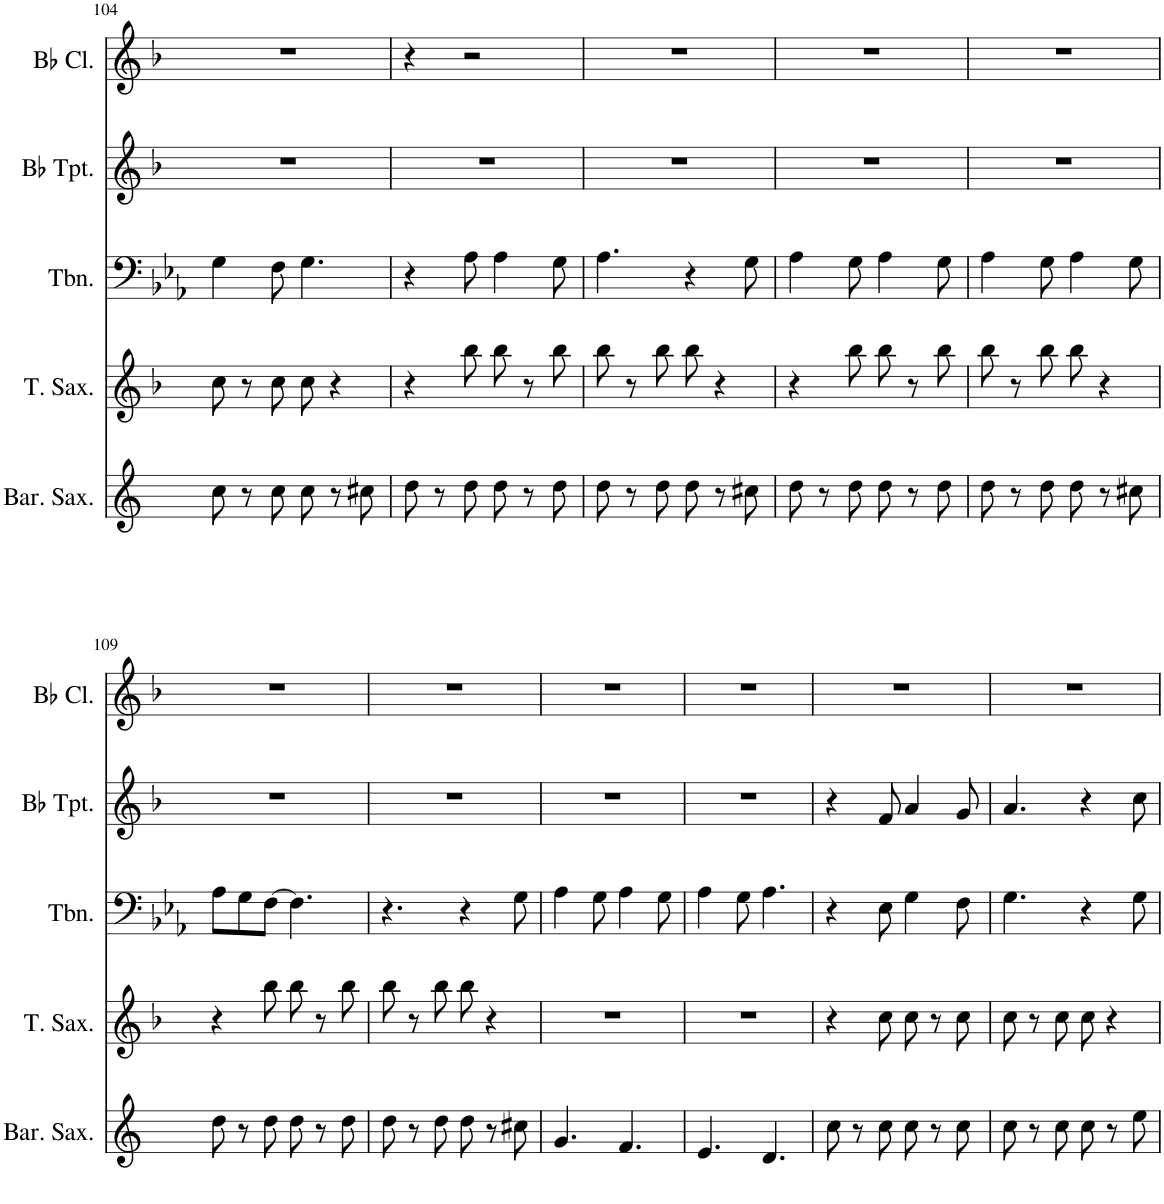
**kern	**kern	**kern	**kern	**kern
*part5	*part4	*part3	*part2	*part1
*staff5	*staff4	*staff3	*staff2	*staff1
*I"Baritone Saxophone	*I"Tenor Saxophone	*I"Trombone	*I"Bb Trumpet	*I"Bb Clarinet
*I'Bar. Sax.	*I'T. Sax.	*I'Tbn.	*I'Bb Tpt.	*I'Bb Cl.
!!LO:PB:g=z
*clefG2	*clefG2	*clefF4	*clefG2	*clefG2
*ITrd12c21	*ITrd8c14	*	*ITrd1c2	*ITrd1c2
*k[]	*k[b-]	*k[b-e-a-]	*k[b-]	*k[b-]
*M6/8	*M6/8	*M6/8	*M6/8	*M6/8
=104	=104	=104	=104	=104
8cc\	8cc\	4G\	2.r	2.r
8r	8r	.	.	.
8cc\	8cc\	8F\	.	.
8cc\	8cc\	4.G\	.	.
8r	4r	.	.	.
8cc#X\	.	.	.	.
=105	=105	=105	=105	=105
8dd\	4r	4r	2.r	4r
8r	.	.	.	.
8dd\	8bb-\	8A-\	.	2r
8dd\	8bb-\	4A-\	.	.
8r	8r	.	.	.
8dd\	8bb-\	8G\	.	.
=106	=106	=106	=106	=106
8dd\	8bb-\	4.A-\	2.r	2.r
8r	8r	.	.	.
8dd\	8bb-\	.	.	.
8dd\	8bb-\	4r	.	.
8r	4r	.	.	.
8cc#X\	.	8G\	.	.
=107	=107	=107	=107	=107
8dd\	4r	4A-\	2.r	2.r
8r	.	.	.	.
8dd\	8bb-\	8G\	.	.
8dd\	8bb-\	4A-\	.	.
8r	8r	.	.	.
8dd\	8bb-\	8G\	.	.
=108	=108	=108	=108	=108
8dd\	8bb-\	4A-\	2.r	2.r
8r	8r	.	.	.
8dd\	8bb-\	8G\	.	.
8dd\	8bb-\	4A-\	.	.
8r	4r	.	.	.
8cc#X\	.	8G\	.	.
!!LO:LB:g=z
=109	=109	=109	=109	=109
8dd\	4r	8A-\L	2.r	2.r
8r	.	8G\	.	.
8dd\	8bb-\	[8F\J	.	.
8dd\	8bb-\	4.F\]	.	.
8r	8r	.	.	.
8dd\	8bb-\	.	.	.
=110	=110	=110	=110	=110
8dd\	8bb-\	4.r	2.r	2.r
8r	8r	.	.	.
8dd\	8bb-\	.	.	.
8dd\	8bb-\	4r	.	.
8r	4r	.	.	.
8cc#X\	.	8G\	.	.
=111	=111	=111	=111	=111
4.g/	2.r	4A-\	2.r	2.r
.	.	8G\	.	.
4.f/	.	4A-\	.	.
.	.	8G\	.	.
=112	=112	=112	=112	=112
4.e/	2.r	4A-\	2.r	2.r
.	.	8G\	.	.
4.d/	.	4.A-\	.	.
=113	=113	=113	=113	=113
8cc\	4r	4r	4r	2.r
8r	.	.	.	.
8cc\	8cc\	8E-\	8f/	.
8cc\	8cc\	4G\	4a/	.
8r	8r	.	.	.
8cc\	8cc\	8F\	8g/	.
=114	=114	=114	=114	=114
8cc\	8cc\	4.G\	4.a/	2.r
8r	8r	.	.	.
8cc\	8cc\	.	.	.
8cc\	8cc\	4r	4r	.
8r	4r	.	.	.
8ee\	.	8G\	8cc\	.
=	=	=	=	=
*-	*-	*-	*-	*-
